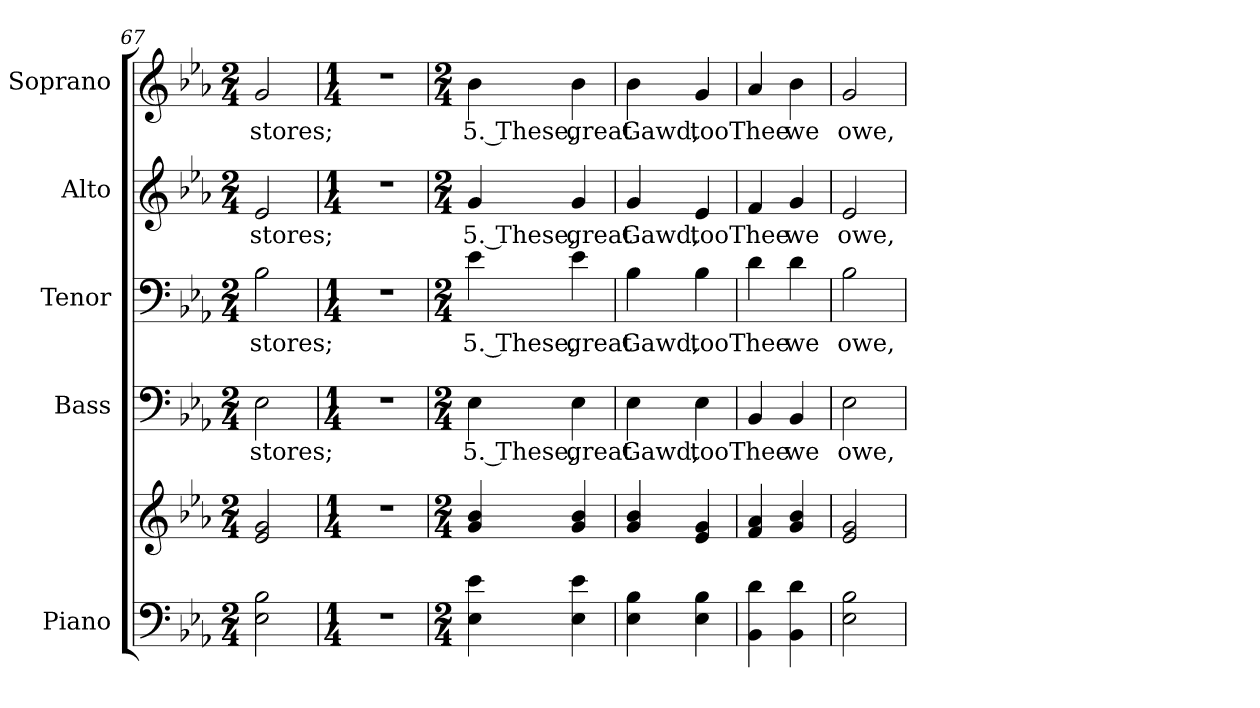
**kern	**kern	**kern	**text	**kern	**text	**kern	**text	**kern	**text
*part5	*part5	*part4	*part4	*part3	*part3	*part2	*part2	*part1	*part1
*staff6	*staff5	*staff4	*staff4	*staff3	*staff3	*staff2	*staff2	*staff1	*staff1
*I"Piano	*	*I"Bass	*	*I"Tenor	*	*I"Alto	*	*I"Soprano	*
*I'Pno.	*	*I'B.	*	*I'T.	*	*I'A.	*	*I'S.	*
*clefF4	*clefG2	*clefF4	*	*clefF4	*	*clefG2	*	*clefG2	*
*k[b-e-a-]	*k[b-e-a-]	*k[b-e-a-]	*	*k[b-e-a-]	*	*k[b-e-a-]	*	*k[b-e-a-]	*
*E-:	*E-:	*E-:	*	*E-:	*	*E-:	*	*E-:	*
*M2/4	*M2/4	*M2/4	*	*M2/4	*	*M2/4	*	*M2/4	*
=67	=67	=67	=67	=67	=67	=67	=67	=67	=67
!	!	!	!LO:LY:b:color=#000000	!	!	!	!	!	!
!	!	!	!	!	!LO:LY:b:color=#000000	!	!	!	!
!	!	!	!	!	!	!	!LO:LY:b:color=#000000	!	!
!	!	!	!	!	!	!	!	!	!LO:LY:b:color=#000000
2E-i\ 2B-i	2e-i/ 2gi	2E-i\	stores;	2B-i\	stores;	2e-i/	stores;	2gi/	stores;
=68	=68	=68	=68	=68	=68	=68	=68	=68	=68
*M1/4	*M1/4	*M1/4	*	*M1/4	*	*M1/4	*	*M1/4	*
!LO:N:vis=1	!LO:N:vis=1	!LO:N:vis=1	!	!LO:N:vis=1	!	!LO:N:vis=1	!	!LO:N:vis=1	!
4r	4r	4r	.	4r	.	4r	.	4r	.
!!LO:PB:g=z
=69	=69	=69	=69	=69	=69	=69	=69	=69	=69
*M2/4	*M2/4	*M2/4	*	*M2/4	*	*M2/4	*	*M2/4	*
!	!	!	!LO:LY:b:color=#000000	!	!	!	!	!	!
!	!	!	!	!	!LO:LY:b:color=#000000	!	!	!	!
!	!	!	!	!	!	!	!LO:LY:b:color=#000000	!	!
!	!	!	!	!	!	!	!	!	!LO:LY:b:color=#000000
4E-i\ 4e-i	4gi/ 4b-i	4E-i\	5. These,	4e-i\	5. These,	4gi/	5. These,	4b-i\	5. These,
!	!	!	!LO:LY:b:color=#000000	!	!	!	!	!	!
!	!	!	!	!	!LO:LY:b:color=#000000	!	!	!	!
!	!	!	!	!	!	!	!LO:LY:b:color=#000000	!	!
!	!	!	!	!	!	!	!	!	!LO:LY:b:color=#000000
4E-i\ 4e-i	4gi/ 4b-i	4E-i\	great	4e-i\	great	4gi/	great	4b-i\	great
=70	=70	=70	=70	=70	=70	=70	=70	=70	=70
!	!	!	!LO:LY:b:color=#000000	!	!	!	!	!	!
!	!	!	!	!	!LO:LY:b:color=#000000	!	!	!	!
!	!	!	!	!	!	!	!LO:LY:b:color=#000000	!	!
!	!	!	!	!	!	!	!	!	!LO:LY:b:color=#000000
4E-i\ 4B-i	4gi/ 4b-i	4E-i\	Gawd,	4B-i\	Gawd,	4gi/	Gawd,	4b-i\	Gawd,
!	!	!	!LO:LY:b:color=#000000	!	!	!	!	!	!
!	!	!	!	!	!LO:LY:b:color=#000000	!	!	!	!
!	!	!	!	!	!	!	!LO:LY:b:color=#000000	!	!
!	!	!	!	!	!	!	!	!	!LO:LY:b:color=#000000
4E-i\ 4B-i	4e-i/ 4gi	4E-i\	too	4B-i\	too	4e-i/	too	4gi/	too
=71	=71	=71	=71	=71	=71	=71	=71	=71	=71
!	!	!	!LO:LY:b:color=#000000	!	!	!	!	!	!
!	!	!	!	!	!LO:LY:b:color=#000000	!	!	!	!
!	!	!	!	!	!	!	!LO:LY:b:color=#000000	!	!
!	!	!	!	!	!	!	!	!	!LO:LY:b:color=#000000
4BB-i\ 4di	4fi/ 4a-i	4BB-i/	Thee	4di\	Thee	4fi/	Thee	4a-i/	Thee
!	!	!	!LO:LY:b:color=#000000	!	!	!	!	!	!
!	!	!	!	!	!LO:LY:b:color=#000000	!	!	!	!
!	!	!	!	!	!	!	!LO:LY:b:color=#000000	!	!
!	!	!	!	!	!	!	!	!	!LO:LY:b:color=#000000
4BB-i\ 4di	4gi/ 4b-i	4BB-i/	we	4di\	we	4gi/	we	4b-i\	we
=72	=72	=72	=72	=72	=72	=72	=72	=72	=72
!	!	!	!LO:LY:b:color=#000000	!	!	!	!	!	!
!	!	!	!	!	!LO:LY:b:color=#000000	!	!	!	!
!	!	!	!	!	!	!	!LO:LY:b:color=#000000	!	!
!	!	!	!	!	!	!	!	!	!LO:LY:b:color=#000000
2E-i\ 2B-i	2e-i/ 2gi	2E-i\	owe,	2B-i\	owe,	2e-i/	owe,	2gi/	owe,
=	=	=	=	=	=	=	=	=	=
*-	*-	*-	*-	*-	*-	*-	*-	*-	*-
